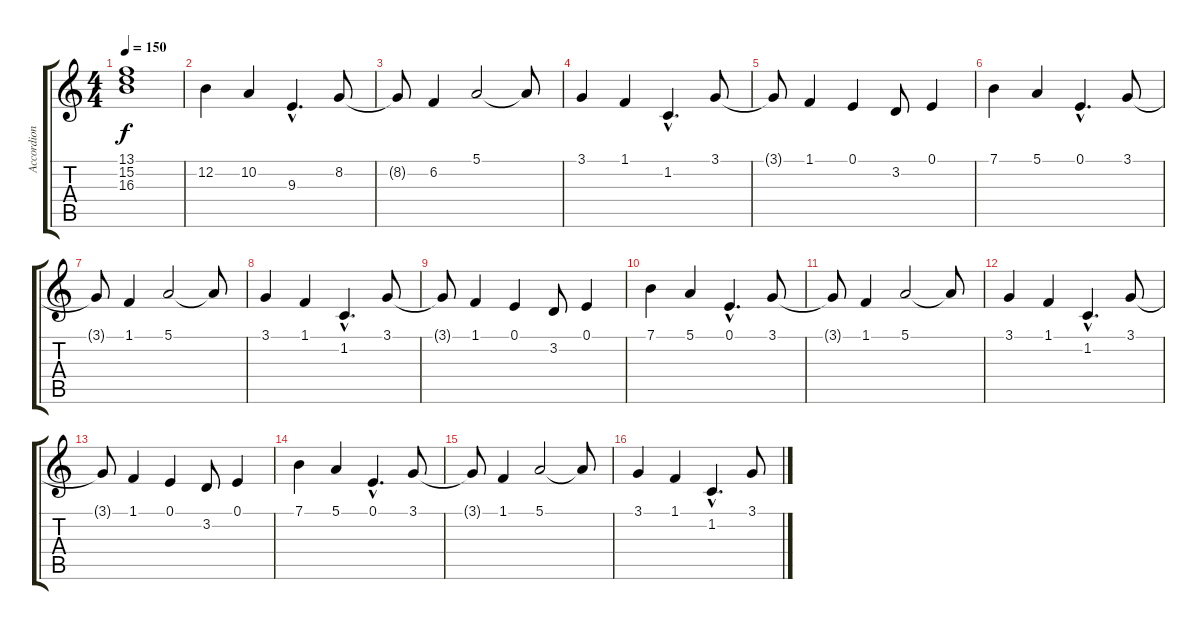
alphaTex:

\track ("Accordion" "Accordion") {instrument accordion}
\staff {score tabs}
\tuning (E4 B3 G3 D3 A2 E2) {hide}
\ts (4 4)
\tempo 150
\clef g2
\ks c
(13.1{t} 15.2{t} 16.3{t}).1{dy f} |
12.2.4 10.2.4 9.3{hac}.4{d} 8.2.8 |
8.2{t}.8 6.2.4 5.1.2 5.1{t}.8 |
3.1.4 1.1.4 1.2{hac}.4{d} 3.1.8 |
3.1{t}.8 1.1.4 0.1.4 3.2.8 0.1.4 |
7.1.4 5.1.4 0.1{hac}.4{d} 3.1.8 |
3.1{t}.8 1.1.4 5.1.2 5.1{t}.8 |
3.1.4 1.1.4 1.2{hac}.4{d} 3.1.8 |
3.1{t}.8 1.1.4 0.1.4 3.2.8 0.1.4 |
7.1.4 5.1.4 0.1{hac}.4{d} 3.1.8 |
3.1{t}.8 1.1.4 5.1.2 5.1{t}.8 |
3.1.4 1.1.4 1.2{hac}.4{d} 3.1.8 |
3.1{t}.8 1.1.4 0.1.4 3.2.8 0.1.4 |
7.1.4 5.1.4 0.1{hac}.4{d} 3.1.8 |
3.1{t}.8 1.1.4 5.1.2 5.1{t}.8 |
3.1.4 1.1.4 1.2{hac}.4{d} 3.1.8
